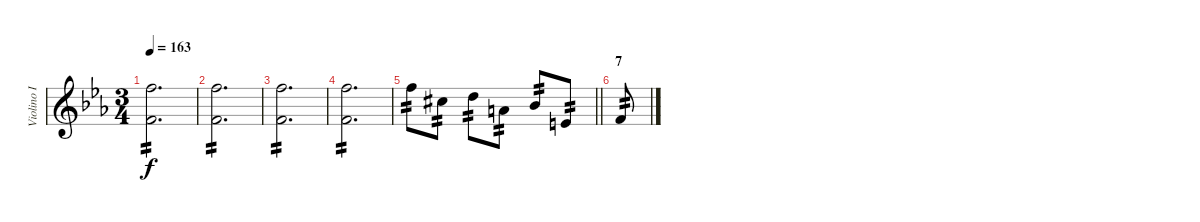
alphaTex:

\track ("Violino I" "Violino I") {instrument violin}
\staff {score}
\tuning (E4 B3 G3 D3 A2 E2) {hide}
\ts (3 4)
\tempo 163
\clef g2
\ks eb
(1.1 18.2).2{d tp 2 dy f} |
(1.1 18.2).2{d tp 2} |
(1.1 18.2).2{d tp 2} |
(1.1 18.2).2{d tp 2} |
\barLineRight lightlight
13.1.8{tp 2} 9.1{acc #}.8{tp 2} 10.1.8{tp 2} 5.1.8{tp 2} 6.1.8{tp 2} 5.2.8{tp 2} |
\section ("" "7")
1.1.8{tp 2}
